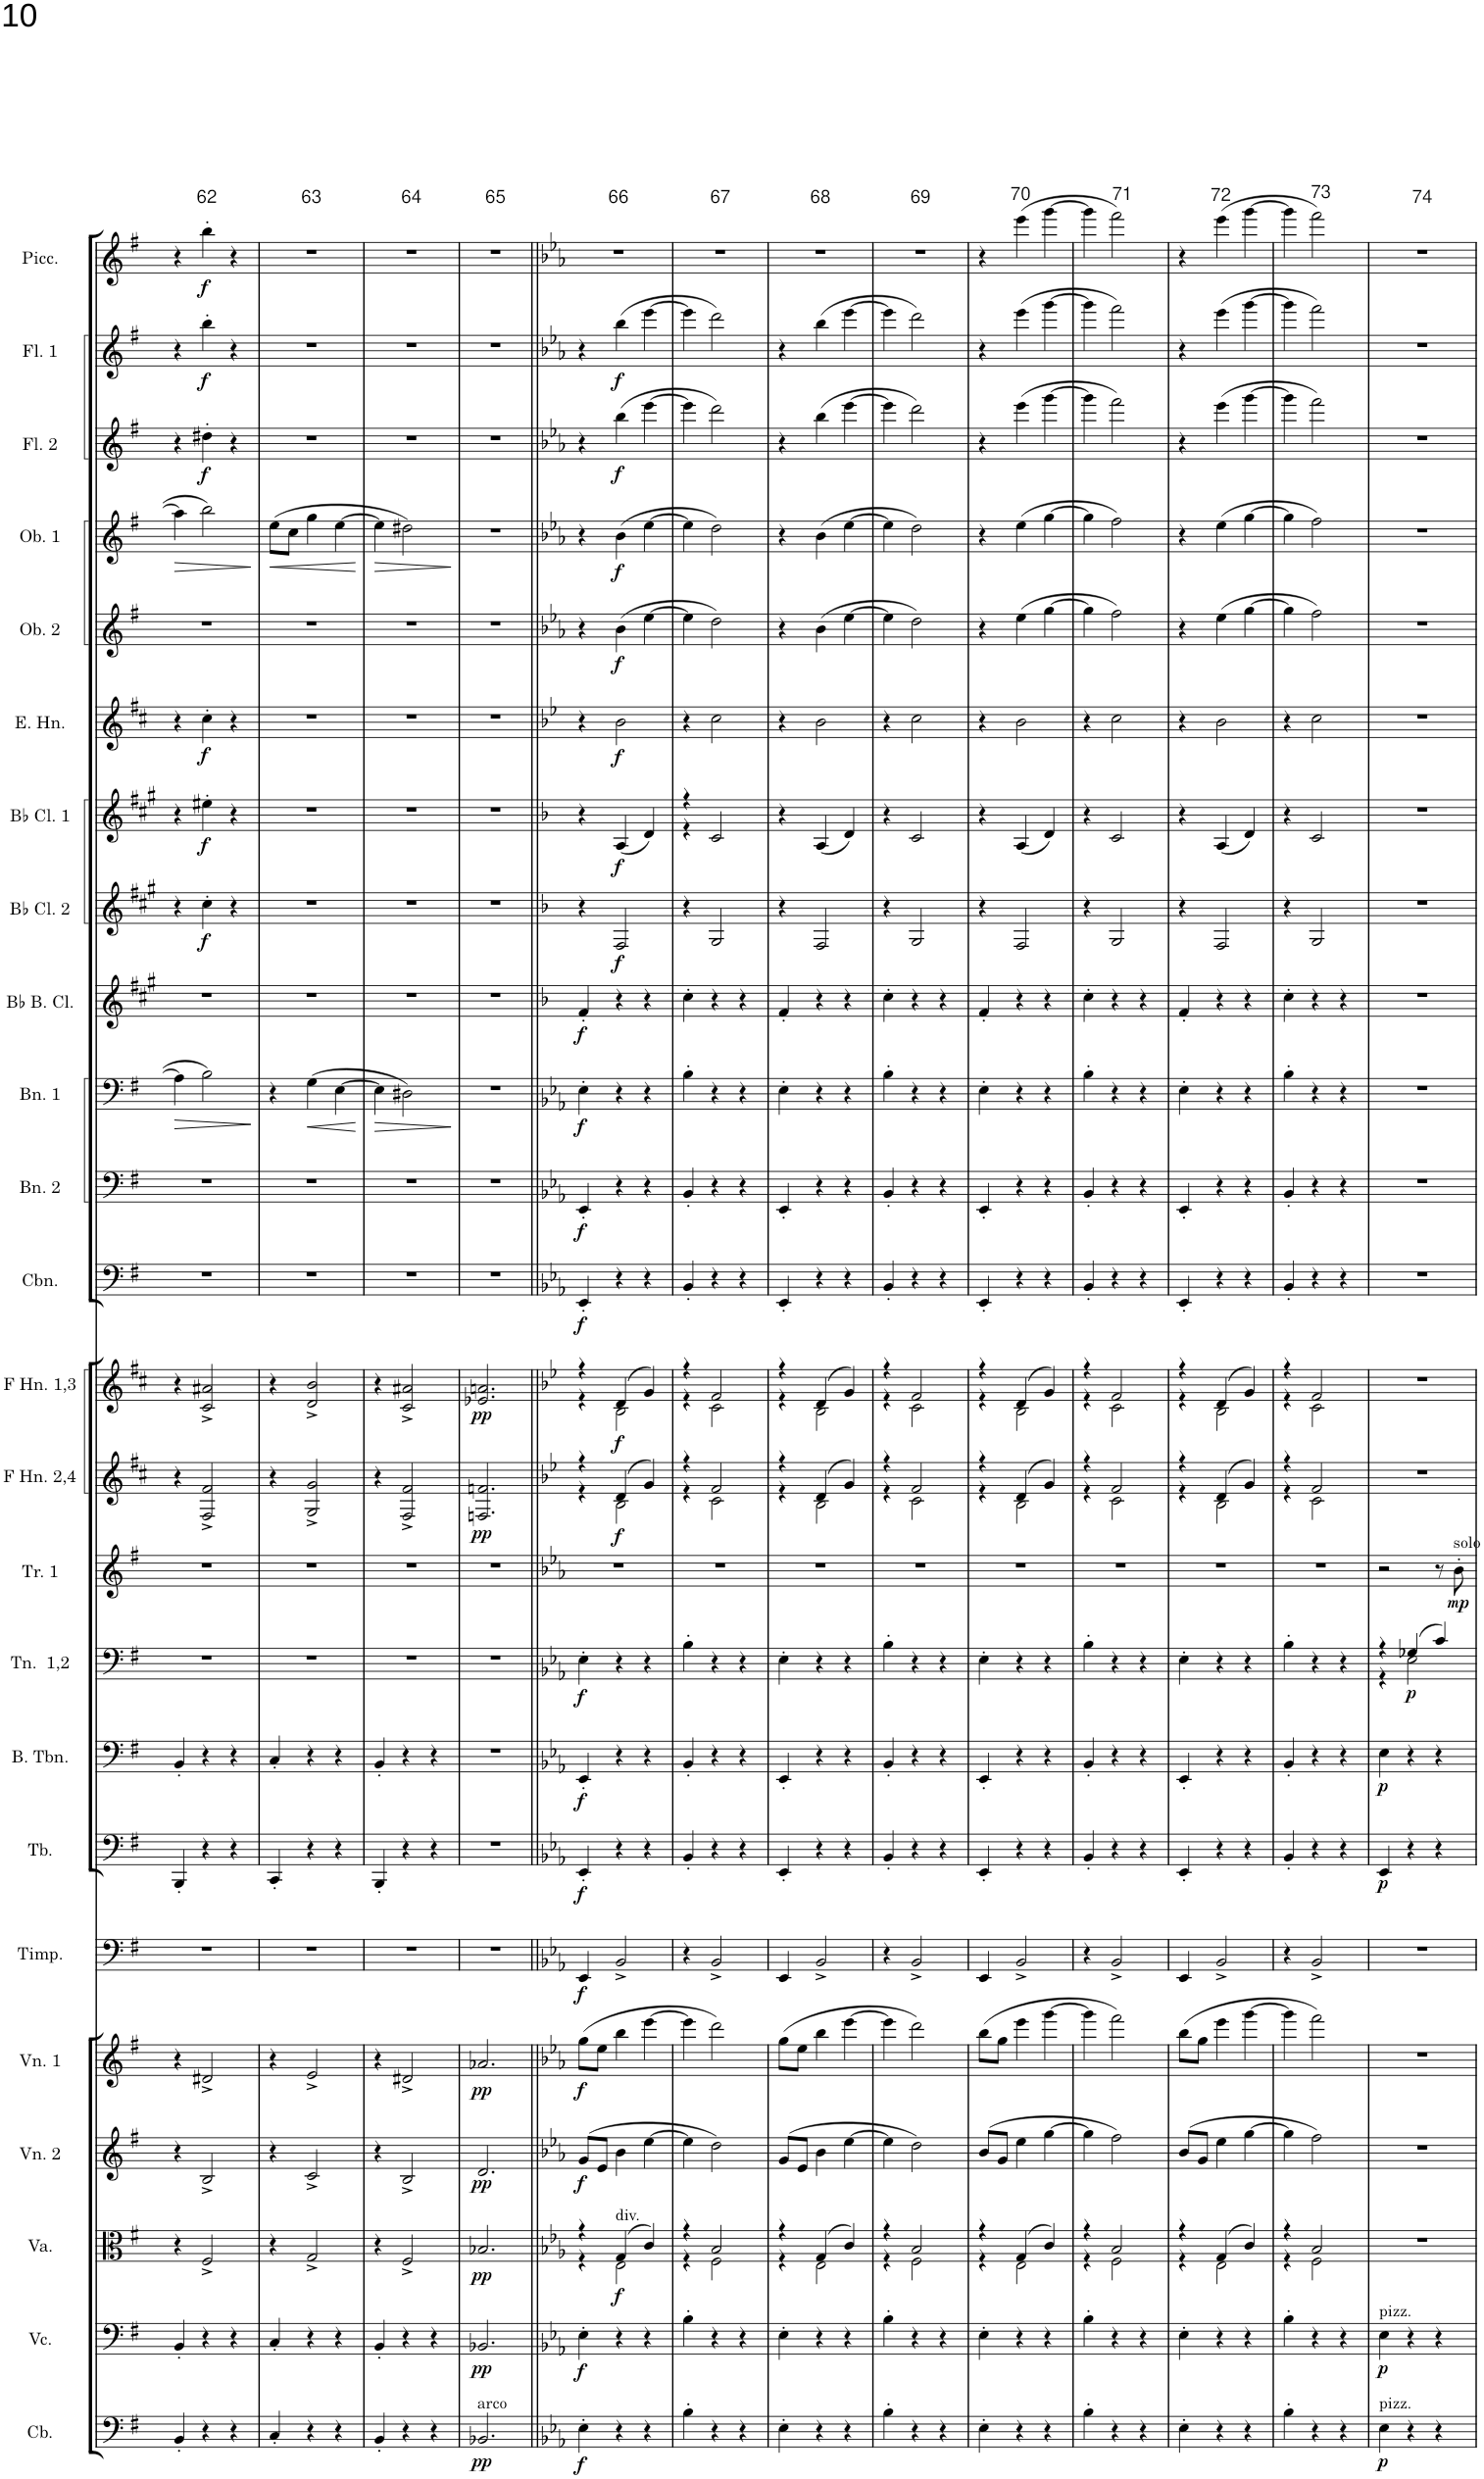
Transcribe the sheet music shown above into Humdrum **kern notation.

**kern	**dynam	**kern	**dynam	**kern	**dynam	**kern	**dynam	**kern	**dynam	**kern	**dynam	**kern	**dynam	**kern	**dynam	**kern	**dynam	**kern	**dynam	**kern	**dynam	**kern	**dynam	**kern	**dynam	**kern	**dynam	**kern	**dynam	**kern	**dynam	**kern	**dynam	**kern	**dynam	**kern	**dynam	**kern	**dynam	**kern	**dynam	**kern	**dynam	**kern	**dynam	**kern	**dynam
*part24	*part24	*part23	*part23	*part22	*part22	*part21	*part21	*part20	*part20	*part19	*part19	*part18	*part18	*part17	*part17	*part16	*part16	*part15	*part15	*part14	*part14	*part13	*part13	*part12	*part12	*part11	*part11	*part10	*part10	*part9	*part9	*part8	*part8	*part7	*part7	*part6	*part6	*part5	*part5	*part4	*part4	*part3	*part3	*part2	*part2	*part1	*part1
*staff24	*staff24	*staff23	*staff23	*staff22	*staff22	*staff21	*staff21	*staff20	*staff20	*staff19	*staff19	*staff18	*staff18	*staff17	*staff17	*staff16	*staff16	*staff15	*staff15	*staff14	*staff14	*staff13	*staff13	*staff12	*staff12	*staff11	*staff11	*staff10	*staff10	*staff9	*staff9	*staff8	*staff8	*staff7	*staff7	*staff6	*staff6	*staff5	*staff5	*staff4	*staff4	*staff3	*staff3	*staff2	*staff2	*staff1	*staff1
*I"Contrabass	*	*I"Violoncello	*	*I"Viola	*	*I"Violin 2	*	*I"Violin 1	*	*I"Timpani	*	*I"Tuba	*	*I"Bass Trombone	*	*I"Trombones 1,2	*	*I"Trumpet 1	*	*I"Horn in F 2,4	*	*I"Horn in F 1,3	*	*I"Contrabassoon	*	*I"Bassoon 2	*	*I"Bassoon 1	*	*I"Bb Bass Clarinet	*	*I"Bb Clarinet 2	*	*I"Bb Clarinet 1	*	*I"English Horn	*	*I"Oboe 2	*	*I"Oboe 1	*	*I"Flute 2	*	*I"Flute 1	*	*I"Piccolo	*
*I'Cb.	*	*I'Vc.	*	*I'Va.	*	*I'Vn. 2	*	*I'Vn. 1	*	*I'Timp.	*	*I'Tb.	*	*I'B. Tbn.	*	*I'Tn.  1,2	*	*I'Tr. 1	*	*	*	*	*	*I'Cbn.	*	*I'Bn. 2	*	*I'Bn. 1	*	*I'Bb B. Cl.	*	*I'Bb Cl. 2	*	*I'Bb Cl. 1	*	*I'E. Hn.	*	*I'Ob. 2	*	*I'Ob. 1	*	*I'Fl. 2	*	*I'Fl. 1	*	*I'Picc.	*
!!LO:PB:g=z
*clefF4	*	*clefF4	*	*clefC3	*	*clefG2	*	*clefG2	*	*clefF4	*	*clefF4	*	*clefF4	*	*clefF4	*	*clefG2	*	*clefG2	*	*clefG2	*	*clefF4	*	*clefF4	*	*clefF4	*	*clefG2	*	*clefG2	*	*clefG2	*	*clefG2	*	*clefG2	*	*clefG2	*	*clefG2	*	*clefG2	*	*clefG2	*
*Trd7c12	*	*	*	*	*	*	*	*	*	*	*	*	*	*	*	*	*	*Trd1c2	*	*Trd4c7	*	*Trd4c7	*	*Trd7c12	*	*	*	*	*	*Trd8c14	*	*Trd1c2	*	*Trd1c2	*	*Trd4c7	*	*	*	*	*	*	*	*	*	*Trd-7c-12	*
*k[f#]	*	*k[f#]	*	*k[f#]	*	*k[f#]	*	*k[f#]	*	*k[f#]	*	*k[f#]	*	*k[f#]	*	*k[f#]	*	*k[f#]	*	*k[f#c#]	*	*k[f#c#]	*	*k[f#]	*	*k[f#]	*	*k[f#]	*	*k[f#c#g#]	*	*k[f#c#g#]	*	*k[f#c#g#]	*	*k[f#c#]	*	*k[f#]	*	*k[f#]	*	*k[f#]	*	*k[f#]	*	*k[f#]	*
*M3/4	*	*M3/4	*	*M3/4	*	*M3/4	*	*M3/4	*	*M3/4	*	*M3/4	*	*M3/4	*	*M3/4	*	*M3/4	*	*M3/4	*	*M3/4	*	*M3/4	*	*M3/4	*	*M3/4	*	*M3/4	*	*M3/4	*	*M3/4	*	*M3/4	*	*M3/4	*	*M3/4	*	*M3/4	*	*M3/4	*	*M3/4	*
=62	=62	=62	=62	=62	=62	=62	=62	=62	=62	=62	=62	=62	=62	=62	=62	=62	=62	=62	=62	=62	=62	=62	=62	=62	=62	=62	=62	=62	=62	=62	=62	=62	=62	=62	=62	=62	=62	=62	=62	=62	=62	=62	=62	=62	=62	=62	=62
!	!	!	!	!	!	!	!	!	!	!	!	!	!	!	!	!	!	!	!	!	!	!	!	!	!	!	!	!	!LO:HP:b	!	!	!	!	!	!	!	!	!	!	!	!LO:HP:b	!	!	!	!	!	!
4BB'/	.	4BB'/	.	4r	.	4r	.	4r	.	2.r	.	4BBB'/	.	4BB'/	.	2.r	.	2.r	.	4r	.	4r	.	2.r	.	2.r	.	4A#\]	>	2.r	.	4r	.	4r	.	4r	.	2.r	.	4aa#\]	>	4r	.	4r	.	4r	.
!	!	!	!	!	!	!	!	!	!	!	!	!	!	!	!	!	!	!	!	!	!	!	!	!	!	!	!	!	!	!	!	!	!LO:DY:b	!	!LO:DY:b	!	!LO:DY:b	!	!	!	!	!	!LO:DY:b	!	!LO:DY:b	!	!LO:DY:b
4r	.	4r	.	2F#^/	.	2B^/	.	2d#X^/	.	.	.	4r	.	4r	.	.	.	.	.	2F#/^ 2f#/^	.	2c#/^ 2a#X/^	.	.	.	.	.	2B\	.	.	.	4cc#'\	f	4ee#X'\	f	4cc#'\	f	.	.	2bb\	.	4dd#X'\	f	4bb'\	f	4bb'\	f
4r	.	4r	.	.	.	.	.	.	.	.	.	4r	.	4r	.	.	.	.	.	.	.	.	.	.	.	.	.	.	.	.	.	4r	.	4r	.	4r	.	.	.	.	.	4r	.	4r	.	4r	.
.	.	.	.	.	.	.	.	.	.	.	.	.	.	.	.	.	.	.	.	.	.	.	.	.	.	.	.	.	]	.	.	.	.	.	.	.	.	.	.	.	]	.	.	.	.	.	.
=63	=63	=63	=63	=63	=63	=63	=63	=63	=63	=63	=63	=63	=63	=63	=63	=63	=63	=63	=63	=63	=63	=63	=63	=63	=63	=63	=63	=63	=63	=63	=63	=63	=63	=63	=63	=63	=63	=63	=63	=63	=63	=63	=63	=63	=63	=63	=63
!	!	!	!	!	!	!	!	!	!	!	!	!	!	!	!	!	!	!	!	!	!	!	!	!	!	!	!	!	!	!	!	!	!	!	!	!	!	!	!	!	!LO:HP:b	!	!	!	!	!	!
4C'/	.	4C'/	.	4r	.	4r	.	4r	.	2.r	.	4CC'/	.	4C'/	.	2.r	.	2.r	.	4r	.	4r	.	2.r	.	2.r	.	4r	.	2.r	.	2.r	.	2.r	.	2.r	.	2.r	.	(8ee\L	<	2.r	.	2.r	.	2.r	.
.	.	.	.	.	.	.	.	.	.	.	.	.	.	.	.	.	.	.	.	.	.	.	.	.	.	.	.	.	.	.	.	.	.	.	.	.	.	.	.	8cc\J	.	.	.	.	.	.	.
!	!	!	!	!	!	!	!	!	!	!	!	!	!	!	!	!	!	!	!	!	!	!	!	!	!	!	!	!	!LO:HP:b	!	!	!	!	!	!	!	!	!	!	!	!	!	!	!	!	!	!
4r	.	4r	.	2G^/	.	2c^/	.	2e^/	.	.	.	4r	.	4r	.	.	.	.	.	2G/^ 2g/^	.	2d/^ 2b/^	.	.	.	.	.	(4G\	<	.	.	.	.	.	.	.	.	.	.	4gg\	.	.	.	.	.	.	.
4r	.	4r	.	.	.	.	.	.	.	.	.	4r	.	4r	.	.	.	.	.	.	.	.	.	.	.	.	.	[4E\	.	.	.	.	.	.	.	.	.	.	.	[4ee\	.	.	.	.	.	.	.
.	.	.	.	.	.	.	.	.	.	.	.	.	.	.	.	.	.	.	.	.	.	.	.	.	.	.	.	.	[	.	.	.	.	.	.	.	.	.	.	.	[	.	.	.	.	.	.
=64	=64	=64	=64	=64	=64	=64	=64	=64	=64	=64	=64	=64	=64	=64	=64	=64	=64	=64	=64	=64	=64	=64	=64	=64	=64	=64	=64	=64	=64	=64	=64	=64	=64	=64	=64	=64	=64	=64	=64	=64	=64	=64	=64	=64	=64	=64	=64
!	!	!	!	!	!	!	!	!	!	!	!	!	!	!	!	!	!	!	!	!	!	!	!	!	!	!	!	!	!LO:HP:b	!	!	!	!	!	!	!	!	!	!	!	!LO:HP:b	!	!	!	!	!	!
4BB'/	.	4BB'/	.	4r	.	4r	.	4r	.	2.r	.	4BBB'/	.	4BB'/	.	2.r	.	2.r	.	4r	.	4r	.	2.r	.	2.r	.	4E\]	>	2.r	.	2.r	.	2.r	.	2.r	.	2.r	.	4ee\]	>	2.r	.	2.r	.	2.r	.
4r	.	4r	.	2F#^/	.	2B^/	.	2d#X^/	.	.	.	4r	.	4r	.	.	.	.	.	2F#/^ 2f#/^	.	2c#/^ 2a#X/^	.	.	.	.	.	2D#X\)	.	.	.	.	.	.	.	.	.	.	.	2dd#X\)	.	.	.	.	.	.	.
4r	.	4r	.	.	.	.	.	.	.	.	.	4r	.	4r	.	.	.	.	.	.	.	.	.	.	.	.	.	.	.	.	.	.	.	.	.	.	.	.	.	.	.	.	.	.	.	.	.
.	.	.	.	.	.	.	.	.	.	.	.	.	.	.	.	.	.	.	.	.	.	.	.	.	.	.	.	.	]	.	.	.	.	.	.	.	.	.	.	.	]	.	.	.	.	.	.
=65	=65	=65	=65	=65	=65	=65	=65	=65	=65	=65	=65	=65	=65	=65	=65	=65	=65	=65	=65	=65	=65	=65	=65	=65	=65	=65	=65	=65	=65	=65	=65	=65	=65	=65	=65	=65	=65	=65	=65	=65	=65	=65	=65	=65	=65	=65	=65
!LO:TX:a:t=arco	!	!	!	!	!	!	!	!	!	!	!	!	!	!	!	!	!	!	!	!	!	!	!	!	!	!	!	!	!	!	!	!	!	!	!	!	!	!	!	!	!	!	!	!	!	!	!
!	!LO:DY:b	!	!LO:DY:b	!	!LO:DY:b	!	!LO:DY:b	!	!LO:DY:b	!	!	!	!	!	!	!	!	!	!	!	!LO:DY:b	!	!LO:DY:b	!	!	!	!	!	!	!	!	!	!	!	!	!	!	!	!	!	!	!	!	!	!	!	!
2.BB-X/	pp	2.BB-X/	pp	2.B-X/	pp	2.d/	pp	2.a-X/	pp	2.r	.	2.r	.	2.r	.	2.r	.	2.r	.	2.Fn/ 2.fn/	pp	2.e-X/ 2.an/	pp	2.r	.	2.r	.	2.r	.	2.r	.	2.r	.	2.r	.	2.r	.	2.r	.	2.r	.	2.r	.	2.r	.	2.r	.
=66||	=66||	=66||	=66||	=66||	=66||	=66||	=66||	=66||	=66||	=66||	=66||	=66||	=66||	=66||	=66||	=66||	=66||	=66||	=66||	=66||	=66||	=66||	=66||	=66||	=66||	=66||	=66||	=66||	=66||	=66||	=66||	=66||	=66||	=66||	=66||	=66||	=66||	=66||	=66||	=66||	=66||	=66||	=66||	=66||	=66||	=66||	=66||
*k[b-e-a-]	*	*k[b-e-a-]	*	*k[b-e-a-]	*	*k[b-e-a-]	*	*k[b-e-a-]	*	*k[b-e-a-]	*	*k[b-e-a-]	*	*k[b-e-a-]	*	*k[b-e-a-]	*	*k[b-e-a-]	*	*k[b-e-]	*	*k[b-e-]	*	*k[b-e-a-]	*	*k[b-e-a-]	*	*k[b-e-a-]	*	*k[b-]	*	*k[b-]	*	*k[b-]	*	*k[b-e-]	*	*k[b-e-a-]	*	*k[b-e-a-]	*	*k[b-e-a-]	*	*k[b-e-a-]	*	*k[b-e-a-]	*
*	*	*	*	*^	*	*	*	*	*	*	*	*	*	*	*	*	*	*	*	*^	*	*^	*	*	*	*	*	*	*	*	*	*	*	*	*	*	*	*	*	*	*	*	*	*	*	*	*
!	!LO:DY:b	!	!LO:DY:b	!	!	!	!	!LO:DY:b	!	!LO:DY:b	!	!LO:DY:b	!	!LO:DY:b	!	!LO:DY:b	!	!LO:DY:b	!	!	!	!	!	!	!	!	!	!LO:DY:b	!	!LO:DY:b	!	!LO:DY:b	!	!LO:DY:b	!	!	!	!	!	!	!	!	!	!	!	!	!	!	!	!
4E-'\	f	4E-'\	f	4r	4r	.	(8g/L	f	(8gg\L	f	4EE-/	f	4EE-'/	f	4EE-'/	f	4E-'\	f	2.r	.	4r	4r	.	4r	4r	.	4EE-'/	f	4EE-'/	f	4E-'\	f	4f'/	f	4r	.	4r	.	4r	.	4r	.	4r	.	4r	.	4r	.	2.r	.
.	.	.	.	.	.	.	8e-/J	.	8ee-\J	.	.	.	.	.	.	.	.	.	.	.	.	.	.	.	.	.	.	.	.	.	.	.	.	.	.	.	.	.	.	.	.	.	.	.	.	.	.	.	.	.
!	!	!	!	!LO:TX:a:t=div.	!	!	!	!	!	!	!	!	!	!	!	!	!	!	!	!	!	!	!	!	!	!	!	!	!	!	!	!	!	!	!	!	!	!	!	!	!	!	!	!	!	!	!	!	!	!
!	!	!	!	!	!	!LO:DY:b	!	!	!	!	!	!	!	!	!	!	!	!	!	!	!	!	!LO:DY:b	!	!	!LO:DY:b	!	!	!	!	!	!	!	!	!	!LO:DY:b	!	!LO:DY:b	!	!LO:DY:b	!	!LO:DY:b	!	!LO:DY:b	!	!LO:DY:b	!	!LO:DY:b	!	!
4r	.	4r	.	(4G/	2E-\	f	4b-\	.	4bb-\	.	2BB-^/	.	4r	.	4r	.	4r	.	.	.	(4d/	2B-\	f	(4d/	2B-\	f	4r	.	4r	.	4r	.	4r	.	2F/	f	(4A/	f	2b-\	f	(4b-\	f	(4b-\	f	(4bb-\	f	(4bb-\	f	.	.
4r	.	4r	.	4c/)	.	.	[4ee-\	.	[4eee-\	.	.	.	4r	.	4r	.	4r	.	.	.	4g/)	.	.	4g/)	.	.	4r	.	4r	.	4r	.	4r	.	.	.	4d/)	.	.	.	[4ee-\	.	[4ee-\	.	[4eee-\	.	[4eee-\	.	.	.
=67	=67	=67	=67	=67	=67	=67	=67	=67	=67	=67	=67	=67	=67	=67	=67	=67	=67	=67	=67	=67	=67	=67	=67	=67	=67	=67	=67	=67	=67	=67	=67	=67	=67	=67	=67	=67	=67	=67	=67	=67	=67	=67	=67	=67	=67	=67	=67	=67	=67	=67
*	*	*	*	*	*	*	*	*	*	*	*	*	*	*	*	*	*	*	*	*	*	*	*	*	*	*	*	*	*	*	*	*	*	*	*	*	*^	*	*	*	*	*	*	*	*	*	*	*	*	*
4B-'\	.	4B-'\	.	4r	4r	.	4ee-\]	.	4eee-\]	.	4r	.	4BB-'/	.	4BB-'/	.	4B-'\	.	2.r	.	4r	4r	.	4r	4r	.	4BB-'/	.	4BB-'/	.	4B-'\	.	4cc'\	.	4r	.	4r	4r	.	4r	.	4ee-\]	.	4ee-\]	.	4eee-\]	.	4eee-\]	.	2.r	.
4r	.	4r	.	2B-/	2F\	.	2dd\)	.	2ddd\)	.	2BB-^/	.	4r	.	4r	.	4r	.	.	.	2f/	2c\	.	2f/	2c\	.	4r	.	4r	.	4r	.	4r	.	2G/	.	2c/	2ryy	.	2cc\	.	2dd\)	.	2dd\)	.	2ddd\)	.	2ddd\)	.	.	.
4r	.	4r	.	.	.	.	.	.	.	.	.	.	4r	.	4r	.	4r	.	.	.	.	.	.	.	.	.	4r	.	4r	.	4r	.	4r	.	.	.	.	.	.	.	.	.	.	.	.	.	.	.	.	.	.
*	*	*	*	*	*	*	*	*	*	*	*	*	*	*	*	*	*	*	*	*	*	*	*	*	*	*	*	*	*	*	*	*	*	*	*	*	*v	*v	*	*	*	*	*	*	*	*	*	*	*	*	*
=68	=68	=68	=68	=68	=68	=68	=68	=68	=68	=68	=68	=68	=68	=68	=68	=68	=68	=68	=68	=68	=68	=68	=68	=68	=68	=68	=68	=68	=68	=68	=68	=68	=68	=68	=68	=68	=68	=68	=68	=68	=68	=68	=68	=68	=68	=68	=68	=68	=68	=68
4E-'\	.	4E-'\	.	4r	4r	.	(8g/L	.	(8gg\L	.	4EE-/	.	4EE-'/	.	4EE-'/	.	4E-'\	.	2.r	.	4r	4r	.	4r	4r	.	4EE-'/	.	4EE-'/	.	4E-'\	.	4f'/	.	4r	.	4r	.	4r	.	4r	.	4r	.	4r	.	4r	.	2.r	.
.	.	.	.	.	.	.	8e-/J	.	8ee-\J	.	.	.	.	.	.	.	.	.	.	.	.	.	.	.	.	.	.	.	.	.	.	.	.	.	.	.	.	.	.	.	.	.	.	.	.	.	.	.	.	.
4r	.	4r	.	(4G/	2E-\	.	4b-\	.	4bb-\	.	2BB-^/	.	4r	.	4r	.	4r	.	.	.	(4d/	2B-\	.	(4d/	2B-\	.	4r	.	4r	.	4r	.	4r	.	2F/	.	(4A/	.	2b-\	.	(4b-\	.	(4b-\	.	(4bb-\	.	(4bb-\	.	.	.
4r	.	4r	.	4c/)	.	.	[4ee-\	.	[4eee-\	.	.	.	4r	.	4r	.	4r	.	.	.	4g/)	.	.	4g/)	.	.	4r	.	4r	.	4r	.	4r	.	.	.	4d/)	.	.	.	[4ee-\	.	[4ee-\	.	[4eee-\	.	[4eee-\	.	.	.
=69	=69	=69	=69	=69	=69	=69	=69	=69	=69	=69	=69	=69	=69	=69	=69	=69	=69	=69	=69	=69	=69	=69	=69	=69	=69	=69	=69	=69	=69	=69	=69	=69	=69	=69	=69	=69	=69	=69	=69	=69	=69	=69	=69	=69	=69	=69	=69	=69	=69	=69
4B-'\	.	4B-'\	.	4r	4r	.	4ee-\]	.	4eee-\]	.	4r	.	4BB-'/	.	4BB-'/	.	4B-'\	.	2.r	.	4r	4r	.	4r	4r	.	4BB-'/	.	4BB-'/	.	4B-'\	.	4cc'\	.	4r	.	4r	.	4r	.	4ee-\]	.	4ee-\]	.	4eee-\]	.	4eee-\]	.	2.r	.
4r	.	4r	.	2B-/	2F\	.	2dd\)	.	2ddd\)	.	2BB-^/	.	4r	.	4r	.	4r	.	.	.	2f/	2c\	.	2f/	2c\	.	4r	.	4r	.	4r	.	4r	.	2G/	.	2c/	.	2cc\	.	2dd\)	.	2dd\)	.	2ddd\)	.	2ddd\)	.	.	.
4r	.	4r	.	.	.	.	.	.	.	.	.	.	4r	.	4r	.	4r	.	.	.	.	.	.	.	.	.	4r	.	4r	.	4r	.	4r	.	.	.	.	.	.	.	.	.	.	.	.	.	.	.	.	.
=70	=70	=70	=70	=70	=70	=70	=70	=70	=70	=70	=70	=70	=70	=70	=70	=70	=70	=70	=70	=70	=70	=70	=70	=70	=70	=70	=70	=70	=70	=70	=70	=70	=70	=70	=70	=70	=70	=70	=70	=70	=70	=70	=70	=70	=70	=70	=70	=70	=70	=70
4E-'\	.	4E-'\	.	4r	4r	.	(8b-/L	.	(8bb-\L	.	4EE-/	.	4EE-'/	.	4EE-'/	.	4E-'\	.	2.r	.	4r	4r	.	4r	4r	.	4EE-'/	.	4EE-'/	.	4E-'\	.	4f'/	.	4r	.	4r	.	4r	.	4r	.	4r	.	4r	.	4r	.	4r	.
.	.	.	.	.	.	.	8g/J	.	8gg\J	.	.	.	.	.	.	.	.	.	.	.	.	.	.	.	.	.	.	.	.	.	.	.	.	.	.	.	.	.	.	.	.	.	.	.	.	.	.	.	.	.
4r	.	4r	.	(4G/	2E-\	.	4ee-\	.	4eee-\	.	2BB-^/	.	4r	.	4r	.	4r	.	.	.	(4d/	2B-\	.	(4d/	2B-\	.	4r	.	4r	.	4r	.	4r	.	2F/	.	(4A/	.	2b-\	.	(4ee-\	.	(4ee-\	.	(4eee-\	.	(4eee-\	.	(4eee-\	.
4r	.	4r	.	4c/)	.	.	[4gg\	.	[4ggg\	.	.	.	4r	.	4r	.	4r	.	.	.	4g/)	.	.	4g/)	.	.	4r	.	4r	.	4r	.	4r	.	.	.	4d/)	.	.	.	[4gg\	.	[4gg\	.	[4ggg\	.	[4ggg\	.	[4ggg\	.
=71	=71	=71	=71	=71	=71	=71	=71	=71	=71	=71	=71	=71	=71	=71	=71	=71	=71	=71	=71	=71	=71	=71	=71	=71	=71	=71	=71	=71	=71	=71	=71	=71	=71	=71	=71	=71	=71	=71	=71	=71	=71	=71	=71	=71	=71	=71	=71	=71	=71	=71
4B-'\	.	4B-'\	.	4r	4r	.	4gg\]	.	4ggg\]	.	4r	.	4BB-'/	.	4BB-'/	.	4B-'\	.	2.r	.	4r	4r	.	4r	4r	.	4BB-'/	.	4BB-'/	.	4B-'\	.	4cc'\	.	4r	.	4r	.	4r	.	4gg\]	.	4gg\]	.	4ggg\]	.	4ggg\]	.	4ggg\]	.
4r	.	4r	.	2B-/	2F\	.	2ff\)	.	2fff\)	.	2BB-^/	.	4r	.	4r	.	4r	.	.	.	2f/	2c\	.	2f/	2c\	.	4r	.	4r	.	4r	.	4r	.	2G/	.	2c/	.	2cc\	.	2ff\)	.	2ff\)	.	2fff\)	.	2fff\)	.	2fff\)	.
4r	.	4r	.	.	.	.	.	.	.	.	.	.	4r	.	4r	.	4r	.	.	.	.	.	.	.	.	.	4r	.	4r	.	4r	.	4r	.	.	.	.	.	.	.	.	.	.	.	.	.	.	.	.	.
=72	=72	=72	=72	=72	=72	=72	=72	=72	=72	=72	=72	=72	=72	=72	=72	=72	=72	=72	=72	=72	=72	=72	=72	=72	=72	=72	=72	=72	=72	=72	=72	=72	=72	=72	=72	=72	=72	=72	=72	=72	=72	=72	=72	=72	=72	=72	=72	=72	=72	=72
4E-'\	.	4E-'\	.	4r	4r	.	(8b-/L	.	(8bb-\L	.	4EE-/	.	4EE-'/	.	4EE-'/	.	4E-'\	.	2.r	.	4r	4r	.	4r	4r	.	4EE-'/	.	4EE-'/	.	4E-'\	.	4f'/	.	4r	.	4r	.	4r	.	4r	.	4r	.	4r	.	4r	.	4r	.
.	.	.	.	.	.	.	8g/J	.	8gg\J	.	.	.	.	.	.	.	.	.	.	.	.	.	.	.	.	.	.	.	.	.	.	.	.	.	.	.	.	.	.	.	.	.	.	.	.	.	.	.	.	.
4r	.	4r	.	(4G/	2E-\	.	4ee-\	.	4eee-\	.	2BB-^/	.	4r	.	4r	.	4r	.	.	.	(4d/	2B-\	.	(4d/	2B-\	.	4r	.	4r	.	4r	.	4r	.	2F/	.	(4A/	.	2b-\	.	(4ee-\	.	(4ee-\	.	(4eee-\	.	(4eee-\	.	(4eee-\	.
4r	.	4r	.	4c/)	.	.	[4gg\	.	[4ggg\	.	.	.	4r	.	4r	.	4r	.	.	.	4g/)	.	.	4g/)	.	.	4r	.	4r	.	4r	.	4r	.	.	.	4d/)	.	.	.	[4gg\	.	[4gg\	.	[4ggg\	.	[4ggg\	.	[4ggg\	.
=73	=73	=73	=73	=73	=73	=73	=73	=73	=73	=73	=73	=73	=73	=73	=73	=73	=73	=73	=73	=73	=73	=73	=73	=73	=73	=73	=73	=73	=73	=73	=73	=73	=73	=73	=73	=73	=73	=73	=73	=73	=73	=73	=73	=73	=73	=73	=73	=73	=73	=73
4B-'\	.	4B-'\	.	4r	4r	.	4gg\]	.	4ggg\]	.	4r	.	4BB-'/	.	4BB-'/	.	4B-'\	.	2.r	.	4r	4r	.	4r	4r	.	4BB-'/	.	4BB-'/	.	4B-'\	.	4cc'\	.	4r	.	4r	.	4r	.	4gg\]	.	4gg\]	.	4ggg\]	.	4ggg\]	.	4ggg\]	.
4r	.	4r	.	2B-/	2F\	.	2ff\)	.	2fff\)	.	2BB-^/	.	4r	.	4r	.	4r	.	.	.	2f/	2c\	.	2f/	2c\	.	4r	.	4r	.	4r	.	4r	.	2G/	.	2c/	.	2cc\	.	2ff\)	.	2ff\)	.	2fff\)	.	2fff\)	.	2fff\)	.
4r	.	4r	.	.	.	.	.	.	.	.	.	.	4r	.	4r	.	4r	.	.	.	.	.	.	.	.	.	4r	.	4r	.	4r	.	4r	.	.	.	.	.	.	.	.	.	.	.	.	.	.	.	.	.
*	*	*	*	*	*	*	*	*	*	*	*	*	*	*	*	*	*	*	*	*	*v	*v	*	*	*	*	*	*	*	*	*	*	*	*	*	*	*	*	*	*	*	*	*	*	*	*	*	*	*	*
*	*	*	*	*v	*v	*	*	*	*	*	*	*	*	*	*	*	*	*	*	*	*	*	*v	*v	*	*	*	*	*	*	*	*	*	*	*	*	*	*	*	*	*	*	*	*	*	*	*	*	*
=74	=74	=74	=74	=74	=74	=74	=74	=74	=74	=74	=74	=74	=74	=74	=74	=74	=74	=74	=74	=74	=74	=74	=74	=74	=74	=74	=74	=74	=74	=74	=74	=74	=74	=74	=74	=74	=74	=74	=74	=74	=74	=74	=74	=74	=74	=74	=74
*	*	*	*	*	*	*	*	*	*	*	*	*	*	*	*	*^	*	*	*	*	*	*	*	*	*	*	*	*	*	*	*	*	*	*	*	*	*	*	*	*	*	*	*	*	*	*	*
!	!	!LO:TX:a:t=pizz.	!	!	!	!	!	!	!	!	!	!	!	!	!	!	!	!	!	!	!	!	!	!	!	!	!	!	!	!	!	!	!	!	!	!	!	!	!	!	!	!	!	!	!	!	!	!
!LO:TX:a:t=pizz.	!	!	!	!	!	!	!	!	!	!	!	!	!	!	!	!	!	!	!	!	!	!	!	!	!	!	!	!	!	!	!	!	!	!	!	!	!	!	!	!	!	!	!	!	!	!	!	!
!	!LO:DY:b	!	!LO:DY:b	!	!	!	!	!	!	!	!	!	!LO:DY:b	!	!LO:DY:b	!	!	!	!	!	!	!	!	!	!	!	!	!	!	!	!	!	!	!	!	!	!	!	!	!	!	!	!	!	!	!	!	!
4E-\	p	4E-\	p	2.r	.	2.r	.	2.r	.	2.r	.	4EE-/	p	4E-\	p	4r	4r	.	2r	.	2.r	.	2.r	.	2.r	.	2.r	.	2.r	.	2.r	.	2.r	.	2.r	.	2.r	.	2.r	.	2.r	.	2.r	.	2.r	.	2.r	.
!	!	!	!	!	!	!	!	!	!	!	!	!	!	!	!	!	!	!LO:DY:b	!	!	!	!	!	!	!	!	!	!	!	!	!	!	!	!	!	!	!	!	!	!	!	!	!	!	!	!	!	!
4r	.	4r	.	.	.	.	.	.	.	.	.	4r	.	4r	.	(4G-X/	2E-\	p	.	.	.	.	.	.	.	.	.	.	.	.	.	.	.	.	.	.	.	.	.	.	.	.	.	.	.	.	.	.
4r	.	4r	.	.	.	.	.	.	.	.	.	4r	.	4r	.	4c/)	.	.	8r	.	.	.	.	.	.	.	.	.	.	.	.	.	.	.	.	.	.	.	.	.	.	.	.	.	.	.	.	.
!	!	!	!	!	!	!	!	!	!	!	!	!	!	!	!	!	!	!	!LO:TX:a:t=solo	!	!	!	!	!	!	!	!	!	!	!	!	!	!	!	!	!	!	!	!	!	!	!	!	!	!	!	!	!
!	!	!	!	!	!	!	!	!	!	!	!	!	!	!	!	!	!	!	!	!LO:DY:b	!	!	!	!	!	!	!	!	!	!	!	!	!	!	!	!	!	!	!	!	!	!	!	!	!	!	!	!
.	.	.	.	.	.	.	.	.	.	.	.	.	.	.	.	.	.	.	8b-'\	mp	.	.	.	.	.	.	.	.	.	.	.	.	.	.	.	.	.	.	.	.	.	.	.	.	.	.	.	.
*	*	*	*	*	*	*	*	*	*	*	*	*	*	*	*	*v	*v	*	*	*	*	*	*	*	*	*	*	*	*	*	*	*	*	*	*	*	*	*	*	*	*	*	*	*	*	*	*	*
=	=	=	=	=	=	=	=	=	=	=	=	=	=	=	=	=	=	=	=	=	=	=	=	=	=	=	=	=	=	=	=	=	=	=	=	=	=	=	=	=	=	=	=	=	=	=	=
*-	*-	*-	*-	*-	*-	*-	*-	*-	*-	*-	*-	*-	*-	*-	*-	*-	*-	*-	*-	*-	*-	*-	*-	*-	*-	*-	*-	*-	*-	*-	*-	*-	*-	*-	*-	*-	*-	*-	*-	*-	*-	*-	*-	*-	*-	*-	*-
